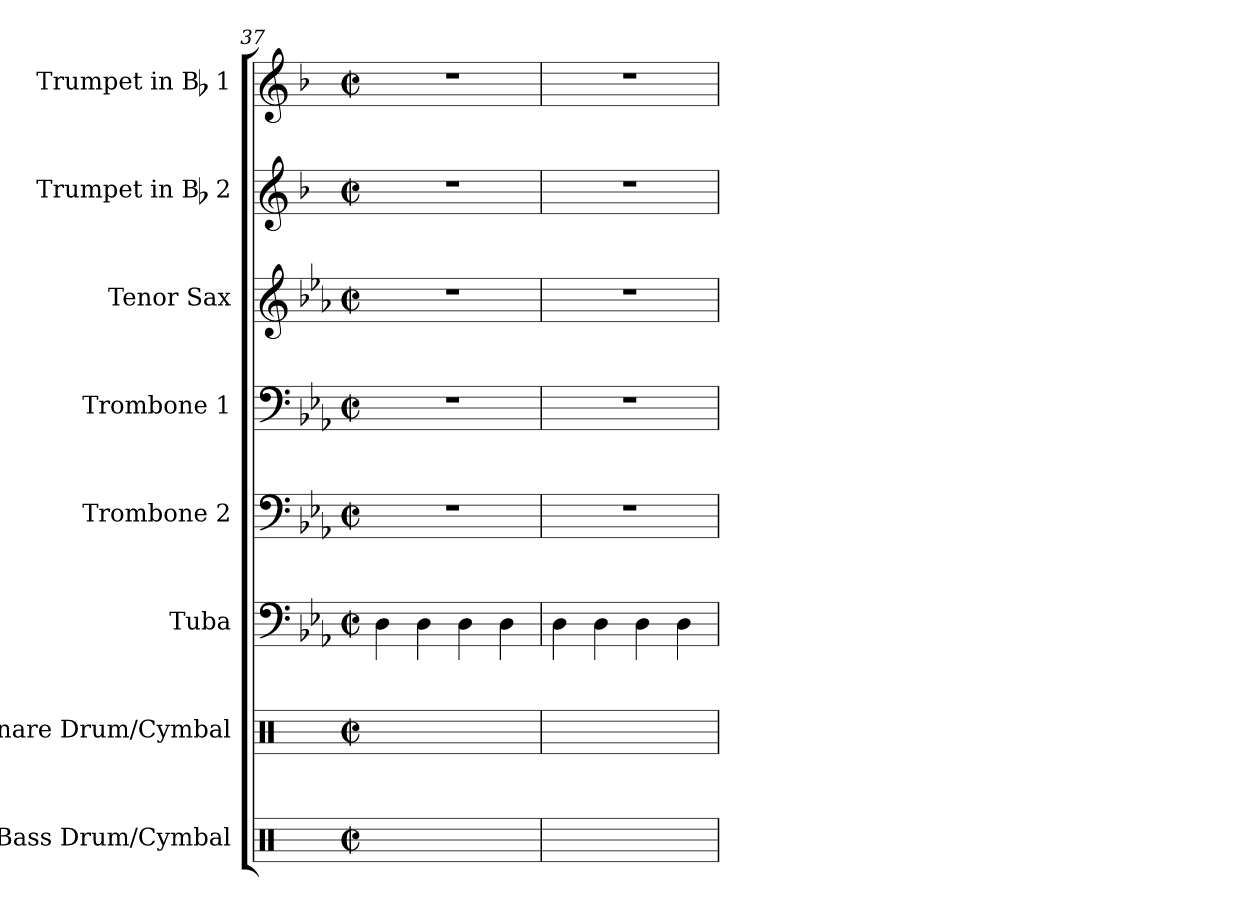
**kern	**kern	**kern	**kern	**kern	**kern	**kern	**kern
*part8	*part7	*part6	*part5	*part4	*part3	*part2	*part1
*staff8	*staff7	*staff6	*staff5	*staff4	*staff3	*staff2	*staff1
*I"Bass Drum/Cymbal	*I"Snare Drum/Cymbal	*I"Tuba	*I"Trombone 2	*I"Trombone 1	*I"Tenor Sax	*I"Trumpet in Bb 2	*I"Trumpet in Bb 1
*I'B.D./Cym	*I'S.D./Cym	*I'Tuba	*I'Tbn. 2	*I'Tbn. 1	*I'T. Sx.	*	*
!!LO:PB:g=z
*clefX	*clefX	*clefF4	*clefF4	*clefF4	*clefG2	*clefG2	*clefG2
*	*	*	*	*	*ITrd8c14	*ITrd1c2	*ITrd1c2
*k[]	*k[]	*k[b-e-a-]	*k[b-e-a-]	*k[b-e-a-]	*k[b-e-a-]	*k[b-e-a-]	*k[b-e-a-]
*C:	*C:	*E-:	*E-:	*E-:	*E-:	*E-:	*E-:
*M2/2	*M2/2	*M2/2	*M2/2	*M2/2	*M2/2	*M2/2	*M2/2
*met(c|)	*met(c|)	*met(c|)	*met(c|)	*met(c|)	*met(c|)	*met(c|)	*met(c|)
=37	=37	=37	=37	=37	=37	=37	=37
4Ri\	4Ri\	4Di\	1r	1r	1r	1r	1r
4Ri\	4Ri\	4Di\	.	.	.	.	.
4Ri\	4Ri\	4Di\	.	.	.	.	.
4Ri\	4Ri\	4Di\	.	.	.	.	.
=38	=38	=38	=38	=38	=38	=38	=38
4Ri\	4Ri\	4Di\	1r	1r	1r	1r	1r
4Ri\	4Ri\	4Di\	.	.	.	.	.
4Ri\	4Ri\	4Di\	.	.	.	.	.
4Ri\	4Ri\	4Di\	.	.	.	.	.
=	=	=	=	=	=	=	=
*-	*-	*-	*-	*-	*-	*-	*-
